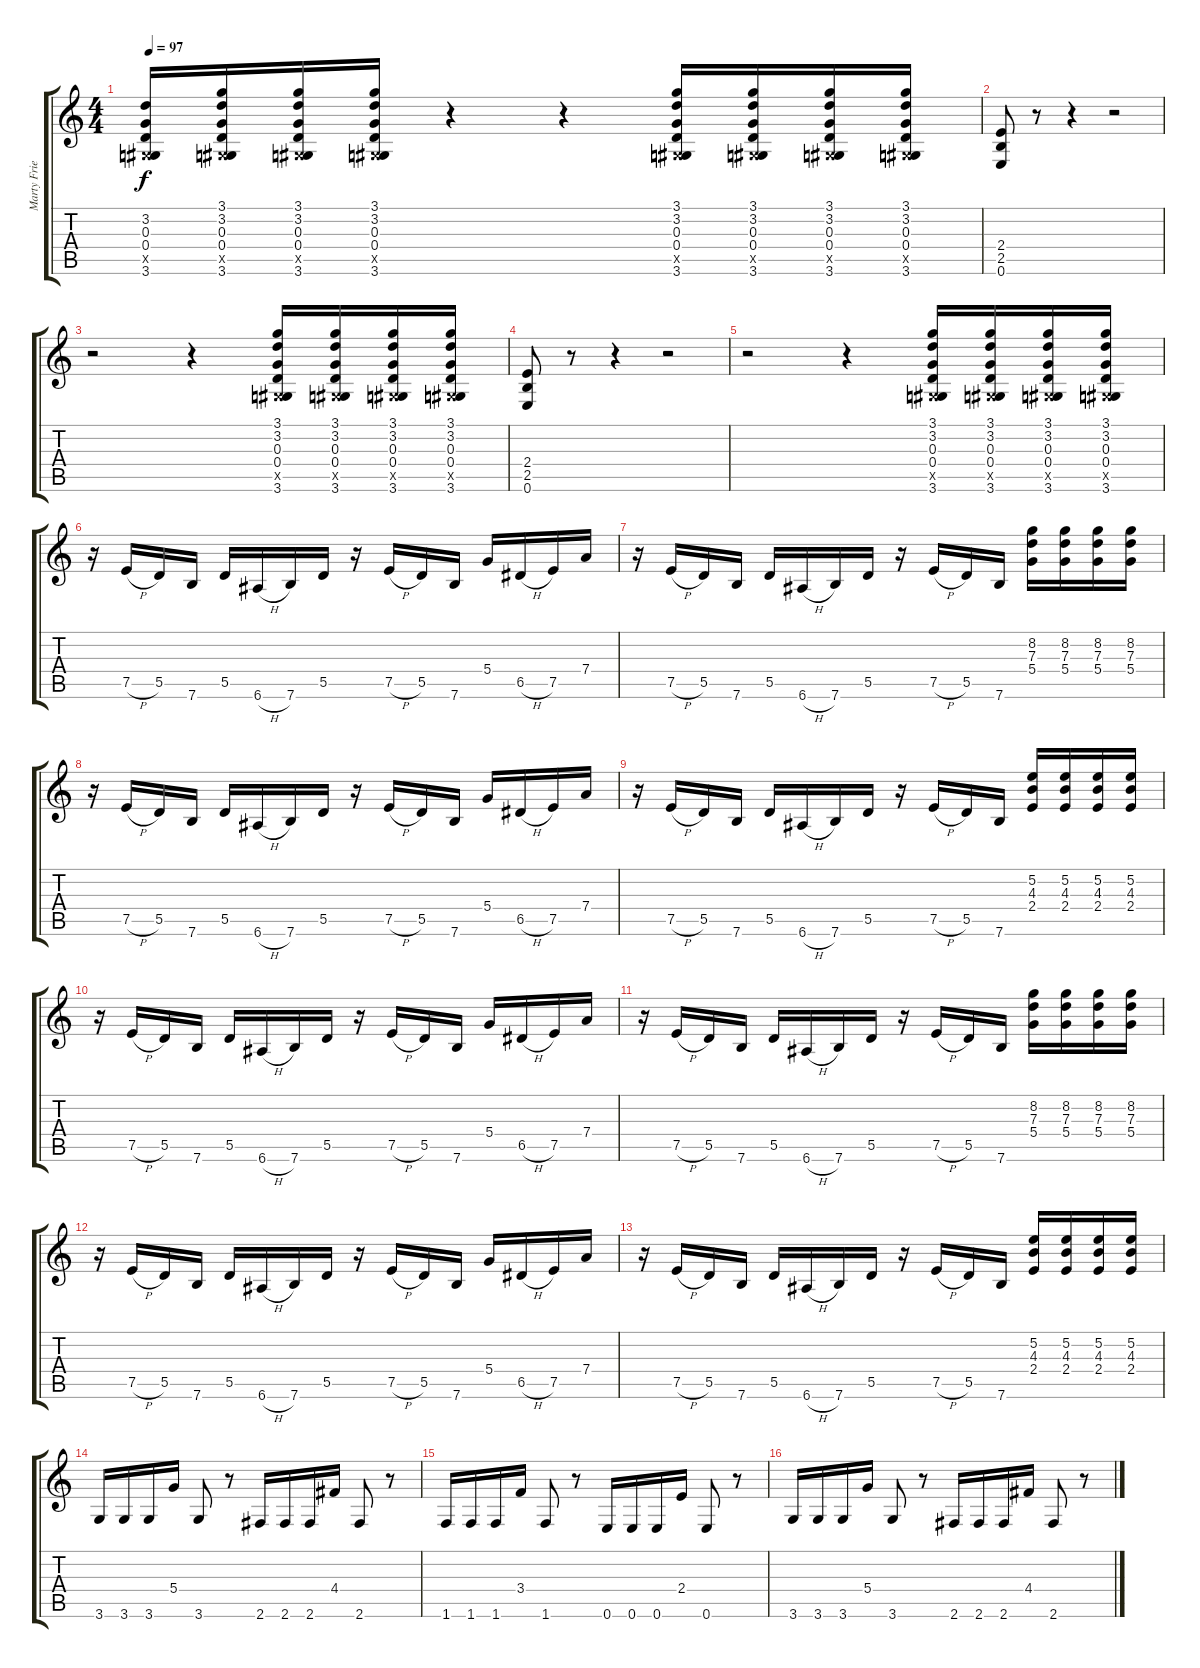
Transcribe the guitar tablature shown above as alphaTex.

\track ("Marty Friedman" "Marty Frie") {instrument distortionguitar}
\staff {score tabs}
\tuning (E4 B3 G3 D3 A2 E2) {hide}
\ts (4 4)
\tempo 97
\clef g2
\ks c
(3.2 0.3 0.4 -1.5{x} 3.6).16{dy f instrument distortionguitar} (3.1 3.2 0.3 0.4 -1.5{x} 3.6).16 (3.1 3.2 0.3 0.4 -1.5{x} 3.6).16 (3.1 3.2 0.3 0.4 -1.5{x} 3.6).16 r.4 r.4 (3.1 3.2 0.3 0.4 -1.5{x} 3.6).16 (3.1 3.2 0.3 0.4 -1.5{x} 3.6).16 (3.1 3.2 0.3 0.4 -1.5{x} 3.6).16 (3.1 3.2 0.3 0.4 -1.5{x} 3.6).16 |
(2.4 2.5 0.6).8 r.8 r.4 r.2 |
r.2 r.4 (3.1 3.2 0.3 0.4 -1.5{x} 3.6).16 (3.1 3.2 0.3 0.4 -1.5{x} 3.6).16 (3.1 3.2 0.3 0.4 -1.5{x} 3.6).16 (3.1 3.2 0.3 0.4 -1.5{x} 3.6).16 |
(2.4 2.5 0.6).8 r.8 r.4 r.2 |
r.2 r.4 (3.1 3.2 0.3 0.4 -1.5{x} 3.6).16 (3.1 3.2 0.3 0.4 -1.5{x} 3.6).16 (3.1 3.2 0.3 0.4 -1.5{x} 3.6).16 (3.1 3.2 0.3 0.4 -1.5{x} 3.6).16 |
r.16 7.5{h}.16 5.5.16 7.6.16 5.5.16 6.6{h}.16 7.6.16 5.5.16 r.16 7.5{h}.16 5.5.16 7.6.16 5.4.16 6.5{h}.16 7.5.16 7.4.16 |
r.16 7.5{h}.16 5.5.16 7.6.16 5.5.16 6.6{h}.16 7.6.16 5.5.16 r.16 7.5{h}.16 5.5.16 7.6.16 (8.2 7.3 5.4).16 (8.2 7.3 5.4).16 (8.2 7.3 5.4).16 (8.2 7.3 5.4).16 |
r.16 7.5{h}.16 5.5.16 7.6.16 5.5.16 6.6{h}.16 7.6.16 5.5.16 r.16 7.5{h}.16 5.5.16 7.6.16 5.4.16 6.5{h}.16 7.5.16 7.4.16 |
r.16 7.5{h}.16 5.5.16 7.6.16 5.5.16 6.6{h}.16 7.6.16 5.5.16 r.16 7.5{h}.16 5.5.16 7.6.16 (5.2 4.3 2.4).16 (5.2 4.3 2.4).16 (5.2 4.3 2.4).16 (5.2 4.3 2.4).16 |
r.16 7.5{h}.16 5.5.16 7.6.16 5.5.16 6.6{h}.16 7.6.16 5.5.16 r.16 7.5{h}.16 5.5.16 7.6.16 5.4.16 6.5{h}.16 7.5.16 7.4.16 |
r.16 7.5{h}.16 5.5.16 7.6.16 5.5.16 6.6{h}.16 7.6.16 5.5.16 r.16 7.5{h}.16 5.5.16 7.6.16 (8.2 7.3 5.4).16 (8.2 7.3 5.4).16 (8.2 7.3 5.4).16 (8.2 7.3 5.4).16 |
r.16 7.5{h}.16 5.5.16 7.6.16 5.5.16 6.6{h}.16 7.6.16 5.5.16 r.16 7.5{h}.16 5.5.16 7.6.16 5.4.16 6.5{h}.16 7.5.16 7.4.16 |
r.16 7.5{h}.16 5.5.16 7.6.16 5.5.16 6.6{h}.16 7.6.16 5.5.16 r.16 7.5{h}.16 5.5.16 7.6.16 (5.2 4.3 2.4).16 (5.2 4.3 2.4).16 (5.2 4.3 2.4).16 (5.2 4.3 2.4).16 |
3.6.16 3.6.16 3.6.16 5.4.16 3.6.8 r.8 2.6.16 2.6.16 2.6.16 4.4.16 2.6.8 r.8 |
1.6.16 1.6.16 1.6.16 3.4.16 1.6.8 r.8 0.6.16 0.6.16 0.6.16 2.4.16 0.6.8 r.8 |
3.6.16 3.6.16 3.6.16 5.4.16 3.6.8 r.8 2.6.16 2.6.16 2.6.16 4.4.16 2.6.8 r.8
